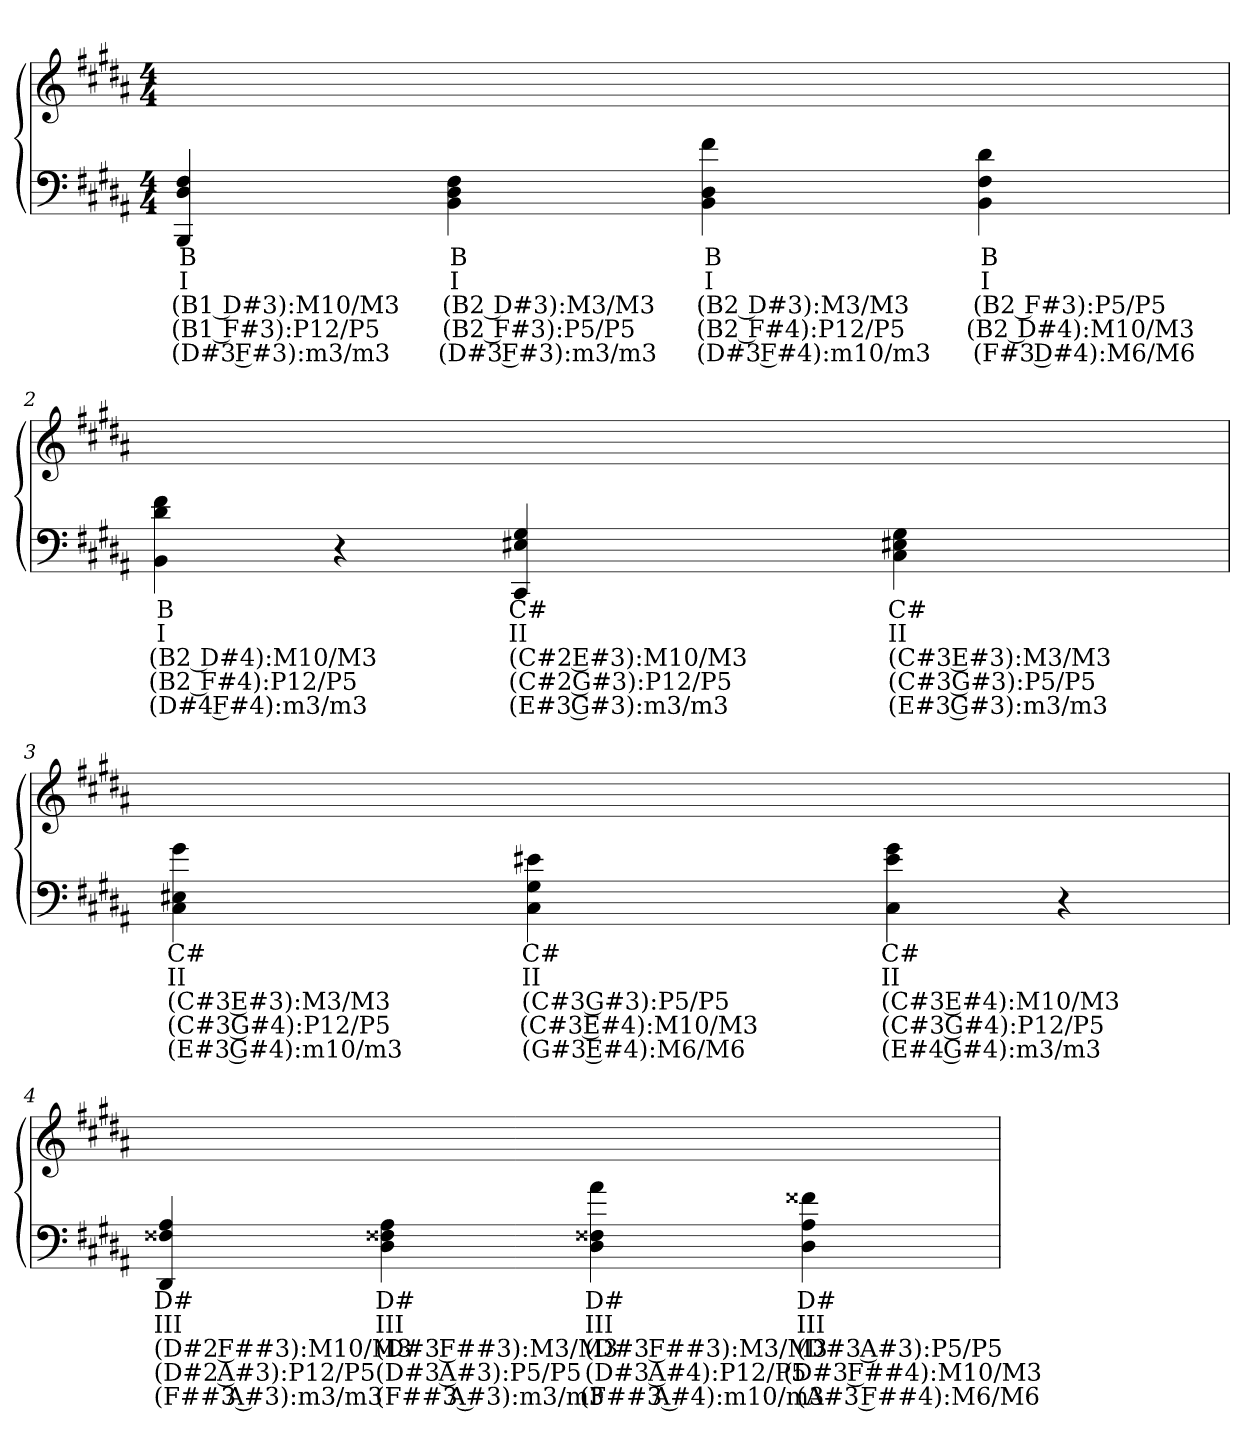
**kern	**text	**text	**text	**text	**text	**kern
*part2	*part2	*part2	*part2	*part2	*part2	*part1
*staff2	*staff2	*staff2	*staff2	*staff2	*staff2	*staff1
*clefF4	*	*	*	*	*	*clefG2
*k[f#c#g#d#a#]	*	*	*	*	*	*k[f#c#g#d#a#]
*B:	*	*	*	*	*	*B:
*M4/4	*	*	*	*	*	*M4/4
*MM60	*	*	*	*	*	*MM60
=1	=1	=1	=1	=1	=1	=1
4BBB 4D# 4F#	B	I	(B1 D#3):M10/M3	(B1 F#3):P12/P5	(D#3 F#3):m3/m3	1ryy
4BB 4D# 4F#	B	I	(B2 D#3):M3/M3	(B2 F#3):P5/P5	(D#3 F#3):m3/m3	.
4BB 4D# 4f#	B	I	(B2 D#3):M3/M3	(B2 F#4):P12/P5	(D#3 F#4):m10/m3	.
4BB 4F# 4d#	B	I	(B2 F#3):P5/P5	(B2 D#4):M10/M3	(F#3 D#4):M6/M6	.
=2	=2	=2	=2	=2	=2	=2
4BB 4d# 4f#	B	I	(B2 D#4):M10/M3	(B2 F#4):P12/P5	(D#4 F#4):m3/m3	1ryy
4r	.	.	.	.	.	.
4CC# 4E#X 4G#	C#	II	(C#2 E#3):M10/M3	(C#2 G#3):P12/P5	(E#3 G#3):m3/m3	.
4C# 4E#X 4G#	C#	II	(C#3 E#3):M3/M3	(C#3 G#3):P5/P5	(E#3 G#3):m3/m3	.
=3	=3	=3	=3	=3	=3	=3
4C# 4E#X 4g#	C#	II	(C#3 E#3):M3/M3	(C#3 G#4):P12/P5	(E#3 G#4):m10/m3	1ryy
4C# 4G# 4e#X	C#	II	(C#3 G#3):P5/P5	(C#3 E#4):M10/M3	(G#3 E#4):M6/M6	.
4C# 4e# 4g#	C#	II	(C#3 E#4):M10/M3	(C#3 G#4):P12/P5	(E#4 G#4):m3/m3	.
4r	.	.	.	.	.	.
=4	=4	=4	=4	=4	=4	=4
4DD# 4F##X 4A#	D#	III	(D#2 F##3):M10/M3	(D#2 A#3):P12/P5	(F##3 A#3):m3/m3	1ryy
4D# 4F##X 4A#	D#	III	(D#3 F##3):M3/M3	(D#3 A#3):P5/P5	(F##3 A#3):m3/m3	.
4D# 4F##X 4a#	D#	III	(D#3 F##3):M3/M3	(D#3 A#4):P12/P5	(F##3 A#4):m10/m3	.
4D# 4A# 4f##X	D#	III	(D#3 A#3):P5/P5	(D#3 F##4):M10/M3	(A#3 F##4):M6/M6	.
=	=	=	=	=	=	=
*-	*-	*-	*-	*-	*-	*-
